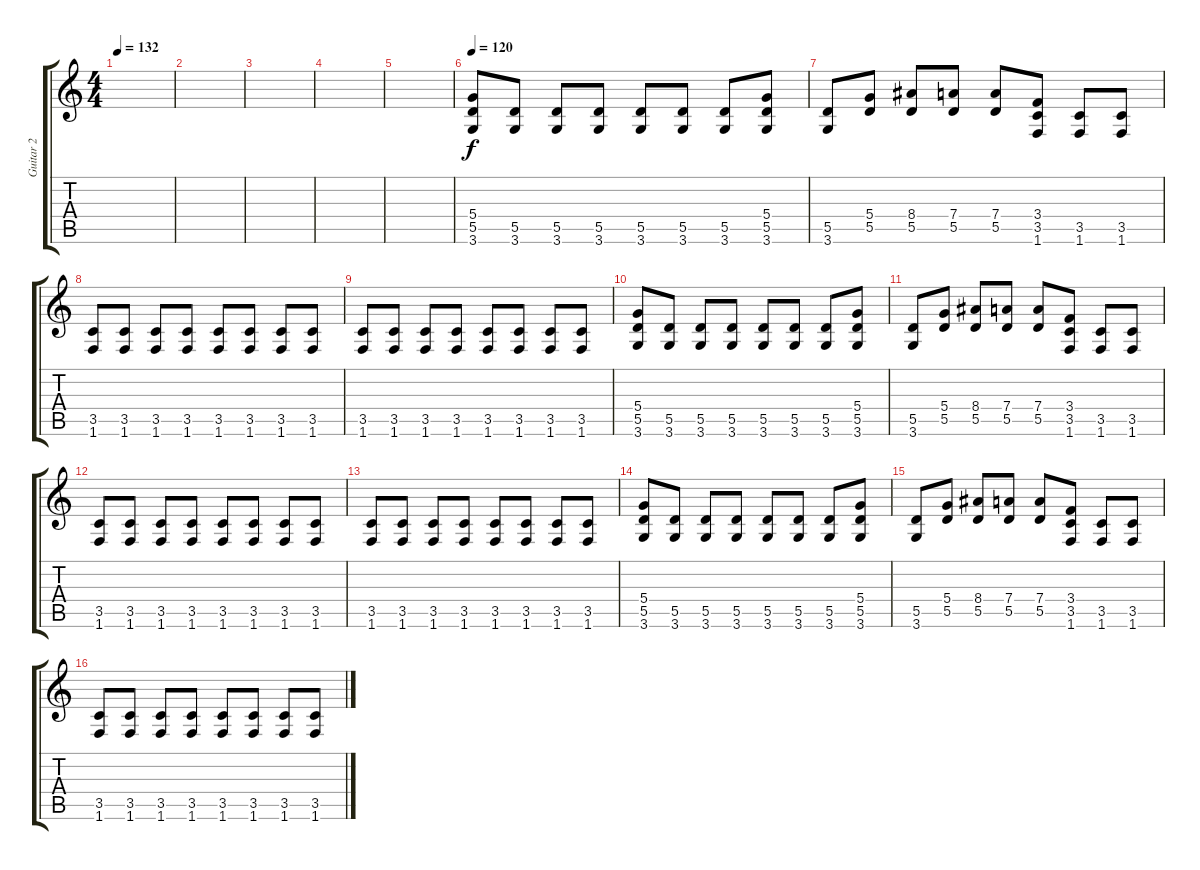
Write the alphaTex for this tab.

\track ("Guitar 2" "Guitar 2") {instrument distortionguitar}
\staff {score tabs}
\tuning (E4 B3 G3 D3 A2 E2) {hide}
\ts (4 4)
\tempo 132
\clef g2
\ks c
|
|
|
|
|
\tempo 120
(5.4 5.5 3.6).8 (5.5 3.6).8 (5.5 3.6).8 (5.5 3.6).8 (5.5 3.6).8 (5.5 3.6).8 (5.5 3.6).8 (5.4 5.5 3.6).8 |
(5.5 3.6).8 (5.4 5.5).8 (8.4 5.5).8 (7.4 5.5).8 (7.4 5.5).8 (3.4 3.5 1.6).8 (3.5 1.6).8 (3.5 1.6).8 |
(3.5 1.6).8 (3.5 1.6).8 (3.5 1.6).8 (3.5 1.6).8 (3.5 1.6).8 (3.5 1.6).8 (3.5 1.6).8 (3.5 1.6).8 |
(3.5 1.6).8 (3.5 1.6).8 (3.5 1.6).8 (3.5 1.6).8 (3.5 1.6).8 (3.5 1.6).8 (3.5 1.6).8 (3.5 1.6).8 |
(5.4 5.5 3.6).8 (5.5 3.6).8 (5.5 3.6).8 (5.5 3.6).8 (5.5 3.6).8 (5.5 3.6).8 (5.5 3.6).8 (5.4 5.5 3.6).8 |
(5.5 3.6).8 (5.4 5.5).8 (8.4 5.5).8 (7.4 5.5).8 (7.4 5.5).8 (3.4 3.5 1.6).8 (3.5 1.6).8 (3.5 1.6).8 |
(3.5 1.6).8 (3.5 1.6).8 (3.5 1.6).8 (3.5 1.6).8 (3.5 1.6).8 (3.5 1.6).8 (3.5 1.6).8 (3.5 1.6).8 |
(3.5 1.6).8 (3.5 1.6).8 (3.5 1.6).8 (3.5 1.6).8 (3.5 1.6).8 (3.5 1.6).8 (3.5 1.6).8 (3.5 1.6).8 |
(5.4 5.5 3.6).8 (5.5 3.6).8 (5.5 3.6).8 (5.5 3.6).8 (5.5 3.6).8 (5.5 3.6).8 (5.5 3.6).8 (5.4 5.5 3.6).8 |
(5.5 3.6).8 (5.4 5.5).8 (8.4 5.5).8 (7.4 5.5).8 (7.4 5.5).8 (3.4 3.5 1.6).8 (3.5 1.6).8 (3.5 1.6).8 |
(3.5 1.6).8 (3.5 1.6).8 (3.5 1.6).8 (3.5 1.6).8 (3.5 1.6).8 (3.5 1.6).8 (3.5 1.6).8 (3.5 1.6).8
